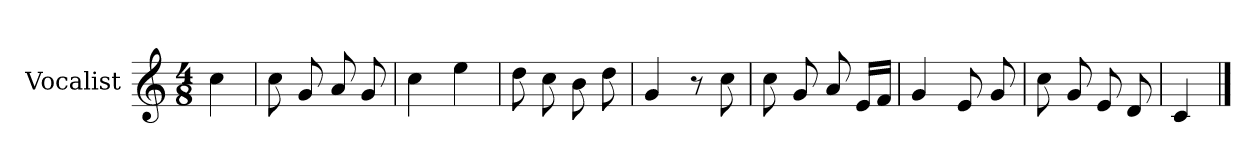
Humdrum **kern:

**kern
*part1
*staff1
*I"Vocalist
*k[]
*C:
*M4/8
=
4cc
=1
8cc
8g
8a
8g
=2
4cc
4ee
=3
8dd
8cc
8b
8dd
=4
4g
8r
8cc
=5
8cc
8g
8a
16eLL
16fJJ
=6
4g
8e
8g
=7
8cc
8g
8e
8d
=8
4c
==
*-
